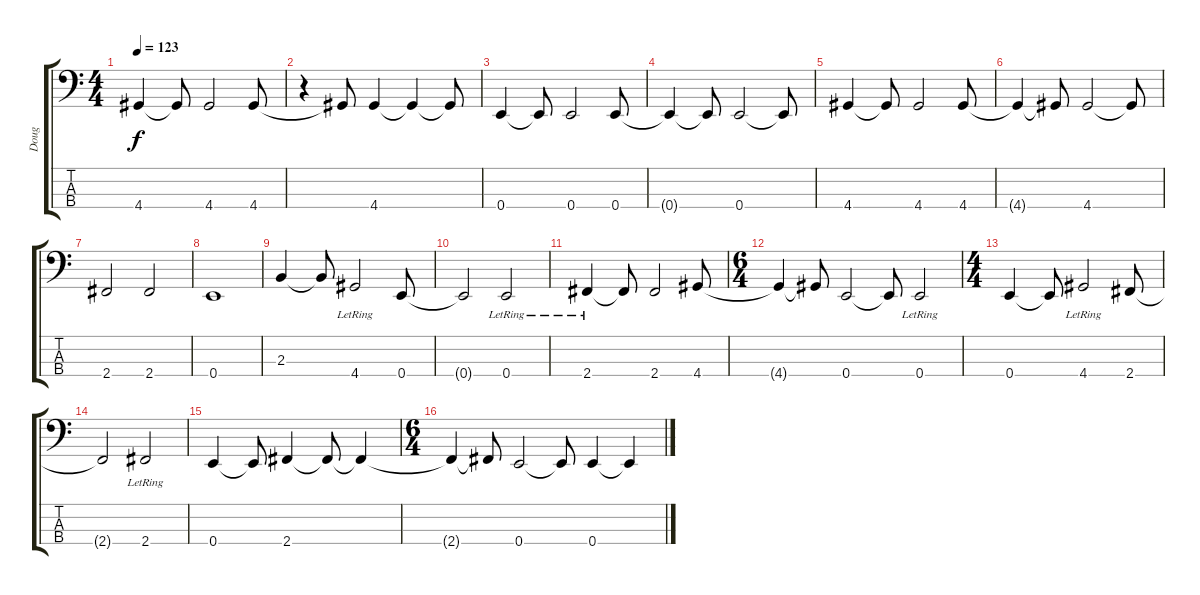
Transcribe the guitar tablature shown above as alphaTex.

\track ("Doug" "Doug") {instrument synthbass2}
\staff {score tabs}
\tuning (G2 D2 A1 E1) {hide}
\ts (4 4)
\tempo 123
\clef f4
\ks c
4.4.4{dy f} 4.4{t}.8 4.4.2 4.4.8 |
r.4 4.4{t}.8 4.4.4 4.4{t}.4 4.4{t}.8 |
0.4.4 0.4{t}.8 0.4.2 0.4.8 |
0.4{t}.4 0.4{t}.8 0.4.2 0.4{t}.8 |
4.4.4 4.4{t}.8 4.4.2 4.4.8 |
4.4{t}.4 4.4{t}.8 4.4.2 4.4{t}.8 |
2.4.2 2.4.2 |
0.4.1 |
2.3.4 2.3{t}.8 4.4{lr}.2 0.4.8 |
0.4{t}.2 0.4{lr}.2 |
2.4{lr}.4 2.4{t}.8 2.4.2 4.4.8 |
\ts (6 4)
4.4{t}.4 4.4{t}.8 0.4.2 0.4{t}.8 0.4{lr}.2 |
\ts (4 4)
0.4.4 0.4{t}.8 4.4{lr}.2 2.4.8 |
2.4{t}.2 2.4{lr}.2 |
0.4.4 0.4{t}.8 2.4.4 2.4{t}.8 2.4{t}.4 |
\ts (6 4)
2.4{t}.4 2.4{t}.8 0.4.2 0.4{t}.8 0.4.4 0.4{t}.4
